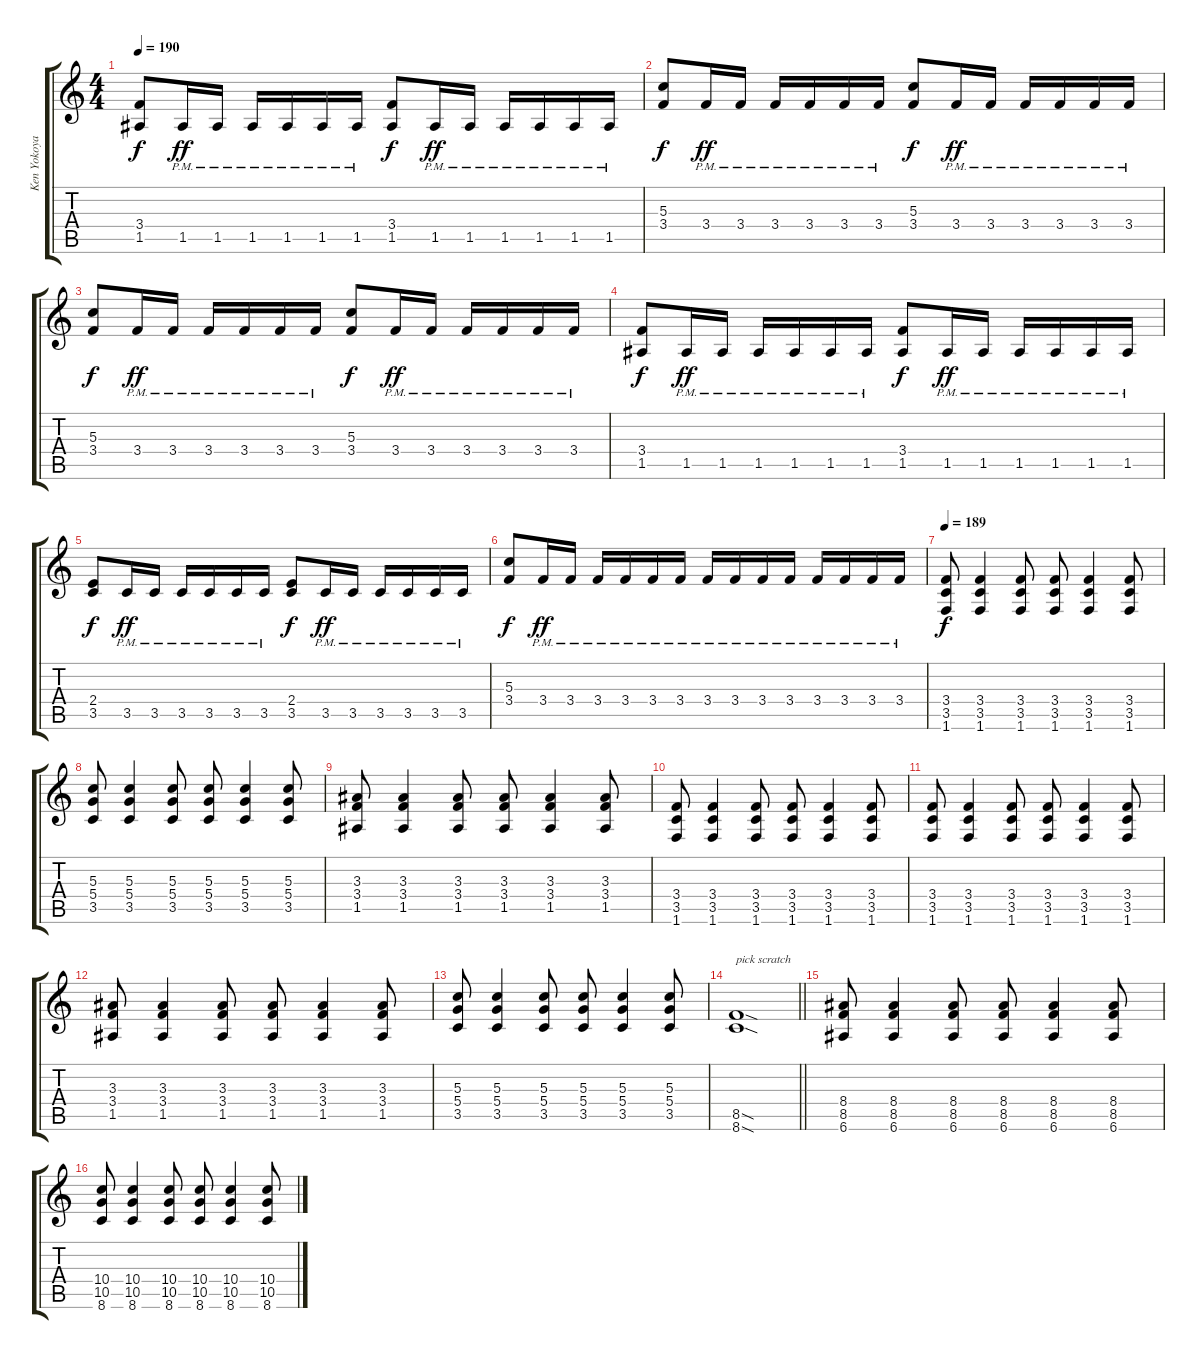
\track ("Ken Yokoyama" "Ken Yokoya") {instrument distortionguitar}
\staff {score tabs}
\tuning (E4 B3 G3 D3 A2 E2) {hide}
\ts (4 4)
\tempo 190
\clef g2
\ks c
(3.4 1.5).8{dy f} 1.5{pm}.16{dy ff} 1.5{pm}.16 1.5{pm}.16 1.5{pm}.16 1.5{pm}.16 1.5{pm}.16 (3.4 1.5).8{dy f} 1.5{pm}.16{dy ff} 1.5{pm}.16 1.5{pm}.16 1.5{pm}.16 1.5{pm}.16 1.5{pm}.16 |
(5.3 3.4).8{dy f} 3.4{pm}.16{dy ff} 3.4{pm}.16 3.4{pm}.16 3.4{pm}.16 3.4{pm}.16 3.4{pm}.16 (5.3 3.4).8{dy f} 3.4{pm}.16{dy ff} 3.4{pm}.16 3.4{pm}.16 3.4{pm}.16 3.4{pm}.16 3.4{pm}.16 |
(5.3 3.4).8{dy f} 3.4{pm}.16{dy ff} 3.4{pm}.16 3.4{pm}.16 3.4{pm}.16 3.4{pm}.16 3.4{pm}.16 (5.3 3.4).8{dy f} 3.4{pm}.16{dy ff} 3.4{pm}.16 3.4{pm}.16 3.4{pm}.16 3.4{pm}.16 3.4{pm}.16 |
(3.4 1.5).8{dy f} 1.5{pm}.16{dy ff} 1.5{pm}.16 1.5{pm}.16 1.5{pm}.16 1.5{pm}.16 1.5{pm}.16 (3.4 1.5).8{dy f} 1.5{pm}.16{dy ff} 1.5{pm}.16 1.5{pm}.16 1.5{pm}.16 1.5{pm}.16 1.5{pm}.16 |
(2.4 3.5).8{dy f} 3.5{pm}.16{dy ff} 3.5{pm}.16 3.5{pm}.16 3.5{pm}.16 3.5{pm}.16 3.5{pm}.16 (2.4 3.5).8{dy f} 3.5{pm}.16{dy ff} 3.5{pm}.16 3.5{pm}.16 3.5{pm}.16 3.5{pm}.16 3.5{pm}.16 |
(5.3 3.4).8{dy f} 3.4{pm}.16{dy ff} 3.4{pm}.16 3.4{pm}.16 3.4{pm}.16 3.4{pm}.16 3.4{pm}.16 3.4{pm}.16 3.4{pm}.16 3.4{pm}.16 3.4{pm}.16 3.4{pm}.16 3.4{pm}.16 3.4{pm}.16 3.4{pm}.16 |
\tempo 189
(3.4 3.5 1.6).8{dy f} (3.4 3.5 1.6).4 (3.4 3.5 1.6).8 (3.4 3.5 1.6).8 (3.4 3.5 1.6).4 (3.4 3.5 1.6).8 |
(5.3 5.4 3.5).8 (5.3 5.4 3.5).4 (5.3 5.4 3.5).8 (5.3 5.4 3.5).8 (5.3 5.4 3.5).4 (5.3 5.4 3.5).8 |
(3.3 3.4 1.5).8 (3.3 3.4 1.5).4 (3.3 3.4 1.5).8 (3.3 3.4 1.5).8 (3.3 3.4 1.5).4 (3.3 3.4 1.5).8 |
(3.4 3.5 1.6).8 (3.4 3.5 1.6).4 (3.4 3.5 1.6).8 (3.4 3.5 1.6).8 (3.4 3.5 1.6).4 (3.4 3.5 1.6).8 |
(3.4 3.5 1.6).8 (3.4 3.5 1.6).4 (3.4 3.5 1.6).8 (3.4 3.5 1.6).8 (3.4 3.5 1.6).4 (3.4 3.5 1.6).8 |
(3.3 3.4 1.5).8 (3.3 3.4 1.5).4 (3.3 3.4 1.5).8 (3.3 3.4 1.5).8 (3.3 3.4 1.5).4 (3.3 3.4 1.5).8 |
(5.3 5.4 3.5).8 (5.3 5.4 3.5).4 (5.3 5.4 3.5).8 (5.3 5.4 3.5).8 (5.3 5.4 3.5).4 (5.3 5.4 3.5).8 |
\barLineRight lightlight
(8.5{sod} 8.6{sod}).1{txt "pick scratch"} |
\section ("" "")
(8.4 8.5 6.6).8 (8.4 8.5 6.6).4 (8.4 8.5 6.6).8 (8.4 8.5 6.6).8 (8.4 8.5 6.6).4 (8.4 8.5 6.6).8 |
(10.4 10.5 8.6).8 (10.4 10.5 8.6).4 (10.4 10.5 8.6).8 (10.4 10.5 8.6).8 (10.4 10.5 8.6).4 (10.4 10.5 8.6).8
